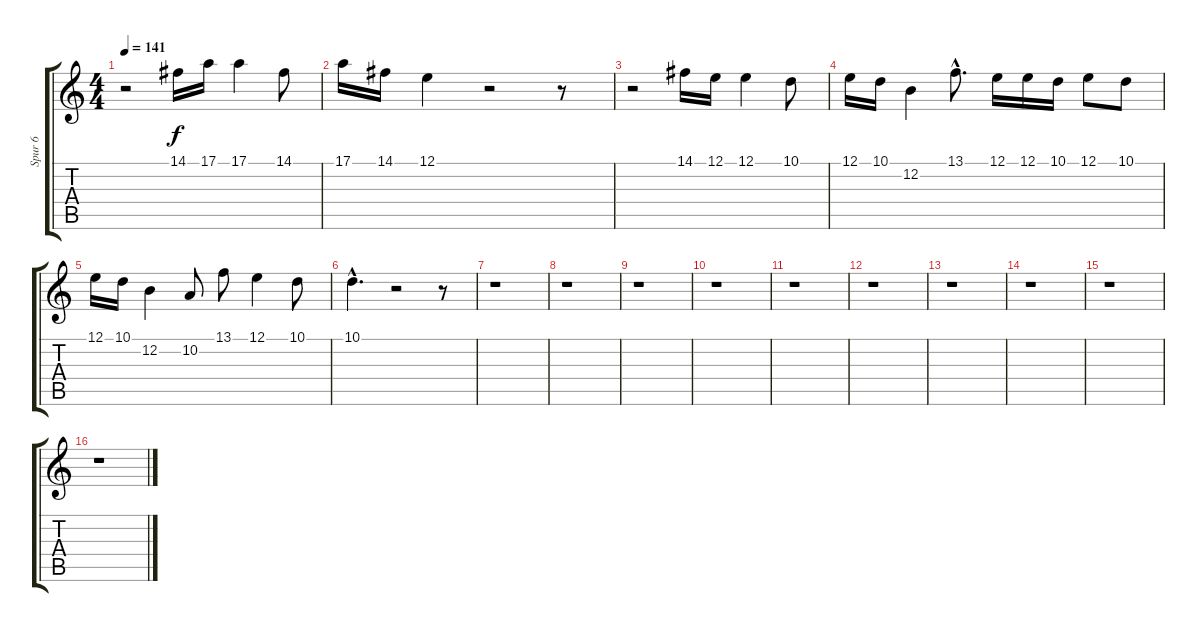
\track ("Spur 6" "Spur 6") {instrument lead6voice}
\staff {score tabs}
\tuning (E4 B3 G3 D3 A2 E2) {hide}
\ts (4 4)
\tempo 141
\clef g2
\ks c
r.2{dy f} 14.1.16 17.1.16 17.1.4 14.1.8 |
17.1.16 14.1.16 12.1.4 r.2 r.8 |
r.2 14.1.16 12.1.16 12.1.4 10.1.8 |
12.1.16 10.1.16 12.2.4 13.1{hac}.8{d} 12.1.16 12.1.16 10.1.16 12.1.8 10.1.8 |
12.1.16 10.1.16 12.2.4 10.2.8 13.1.8 12.1.4 10.1.8 |
10.1{hac}.4{d} r.2 r.8 |
r.1 |
r.1 |
r.1 |
r.1 |
r.1 |
r.1 |
r.1 |
r.1 |
r.1 |
r.1
